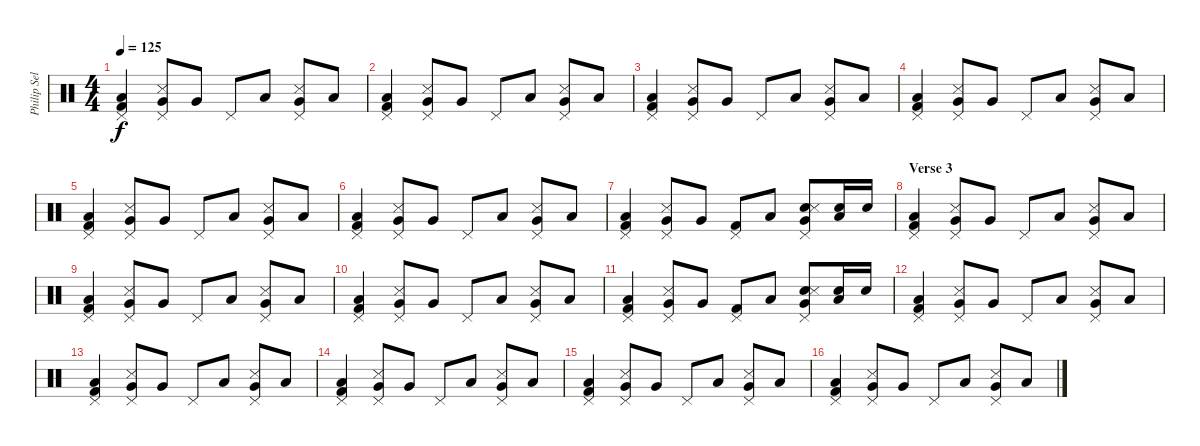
\track ("Philip Selway" "Philip Sel") {instrument percussion}
\staff {score}
\articulation defaults
\ts (4 4)
\tempo 125
\clef neutral
\ks c
("Pedal Hi-Hat (hit)" "Low Floor Tom (hit)" "Kick (hit) 2").4{dy f} ("Pedal Hi-Hat (hit)" "Snare (side stick) 3" "Very Low Tom (hit)").8 "Very Low Tom (hit)".8 "Pedal Hi-Hat (hit)".8 "Low Floor Tom (hit)".8 ("Pedal Hi-Hat (hit)" "Snare (side stick) 3" "Very Low Tom (hit)").8 "Low Floor Tom (hit)".8 |
("Pedal Hi-Hat (hit)" "Low Floor Tom (hit)" "Kick (hit) 2").4 ("Pedal Hi-Hat (hit)" "Snare (side stick) 3" "Very Low Tom (hit)").8 "Very Low Tom (hit)".8 "Pedal Hi-Hat (hit)".8 "Low Floor Tom (hit)".8 ("Pedal Hi-Hat (hit)" "Snare (side stick) 3" "Very Low Tom (hit)").8 "Low Floor Tom (hit)".8 |
("Pedal Hi-Hat (hit)" "Low Floor Tom (hit)" "Kick (hit) 2").4 ("Pedal Hi-Hat (hit)" "Snare (side stick) 3" "Very Low Tom (hit)").8 "Very Low Tom (hit)".8 "Pedal Hi-Hat (hit)".8 "Low Floor Tom (hit)".8 ("Pedal Hi-Hat (hit)" "Snare (side stick) 3" "Very Low Tom (hit)").8 "Low Floor Tom (hit)".8 |
("Pedal Hi-Hat (hit)" "Low Floor Tom (hit)" "Kick (hit) 2").4 ("Pedal Hi-Hat (hit)" "Snare (side stick) 3" "Very Low Tom (hit)").8 "Very Low Tom (hit)".8 "Pedal Hi-Hat (hit)".8 "Low Floor Tom (hit)".8 ("Pedal Hi-Hat (hit)" "Snare (side stick) 3" "Very Low Tom (hit)").8 "Low Floor Tom (hit)".8 |
("Pedal Hi-Hat (hit)" "Low Floor Tom (hit)" "Kick (hit) 2").4 ("Pedal Hi-Hat (hit)" "Snare (side stick) 3" "Very Low Tom (hit)").8 "Very Low Tom (hit)".8 "Pedal Hi-Hat (hit)".8 "Low Floor Tom (hit)".8 ("Pedal Hi-Hat (hit)" "Snare (side stick) 3" "Very Low Tom (hit)").8 "Low Floor Tom (hit)".8 |
("Pedal Hi-Hat (hit)" "Low Floor Tom (hit)" "Kick (hit) 2").4 ("Pedal Hi-Hat (hit)" "Snare (side stick) 3" "Very Low Tom (hit)").8 "Very Low Tom (hit)".8 "Pedal Hi-Hat (hit)".8 "Low Floor Tom (hit)".8 ("Pedal Hi-Hat (hit)" "Snare (side stick) 3" "Very Low Tom (hit)").8 "Low Floor Tom (hit)".8 |
("Pedal Hi-Hat (hit)" "Low Floor Tom (hit)" "Kick (hit) 2").4 ("Pedal Hi-Hat (hit)" "Snare (side stick) 3" "Very Low Tom (hit)").8 "Very Low Tom (hit)".8 ("Pedal Hi-Hat (hit)" "Kick (hit) 2").8 "Low Floor Tom (hit)".8 ("Pedal Hi-Hat (hit)" "Electric Snare (hit)" "Snare (side stick) 3" "Very Low Tom (hit)").8 ("Electric Snare (hit)" "Low Floor Tom (hit)").16 "Electric Snare (hit)".16 |
\section ("" "Verse 3")
("Pedal Hi-Hat (hit)" "Low Floor Tom (hit)" "Kick (hit) 2").4 ("Pedal Hi-Hat (hit)" "Snare (side stick) 3" "Very Low Tom (hit)").8 "Very Low Tom (hit)".8 "Pedal Hi-Hat (hit)".8 "Low Floor Tom (hit)".8 ("Pedal Hi-Hat (hit)" "Snare (side stick) 3" "Very Low Tom (hit)").8 "Low Floor Tom (hit)".8 |
("Pedal Hi-Hat (hit)" "Low Floor Tom (hit)" "Kick (hit) 2").4 ("Pedal Hi-Hat (hit)" "Snare (side stick) 3" "Very Low Tom (hit)").8 "Very Low Tom (hit)".8 "Pedal Hi-Hat (hit)".8 "Low Floor Tom (hit)".8 ("Pedal Hi-Hat (hit)" "Snare (side stick) 3" "Very Low Tom (hit)").8 "Low Floor Tom (hit)".8 |
("Pedal Hi-Hat (hit)" "Low Floor Tom (hit)" "Kick (hit) 2").4 ("Pedal Hi-Hat (hit)" "Snare (side stick) 3" "Very Low Tom (hit)").8 "Very Low Tom (hit)".8 "Pedal Hi-Hat (hit)".8 "Low Floor Tom (hit)".8 ("Pedal Hi-Hat (hit)" "Snare (side stick) 3" "Very Low Tom (hit)").8 "Low Floor Tom (hit)".8 |
("Pedal Hi-Hat (hit)" "Low Floor Tom (hit)" "Kick (hit) 2").4 ("Pedal Hi-Hat (hit)" "Snare (side stick) 3" "Very Low Tom (hit)").8 "Very Low Tom (hit)".8 ("Pedal Hi-Hat (hit)" "Kick (hit) 2").8 "Low Floor Tom (hit)".8 ("Pedal Hi-Hat (hit)" "Electric Snare (hit)" "Snare (side stick) 3" "Very Low Tom (hit)").8 ("Electric Snare (hit)" "Low Floor Tom (hit)").16 "Electric Snare (hit)".16 |
("Pedal Hi-Hat (hit)" "Low Floor Tom (hit)" "Kick (hit) 2").4 ("Pedal Hi-Hat (hit)" "Snare (side stick) 3" "Very Low Tom (hit)").8 "Very Low Tom (hit)".8 "Pedal Hi-Hat (hit)".8 "Low Floor Tom (hit)".8 ("Pedal Hi-Hat (hit)" "Snare (side stick) 3" "Very Low Tom (hit)").8 "Low Floor Tom (hit)".8 |
("Pedal Hi-Hat (hit)" "Low Floor Tom (hit)" "Kick (hit) 2").4 ("Pedal Hi-Hat (hit)" "Snare (side stick) 3" "Very Low Tom (hit)").8 "Very Low Tom (hit)".8 "Pedal Hi-Hat (hit)".8 "Low Floor Tom (hit)".8 ("Pedal Hi-Hat (hit)" "Snare (side stick) 3" "Very Low Tom (hit)").8 "Low Floor Tom (hit)".8 |
("Pedal Hi-Hat (hit)" "Low Floor Tom (hit)" "Kick (hit) 2").4 ("Pedal Hi-Hat (hit)" "Snare (side stick) 3" "Very Low Tom (hit)").8 "Very Low Tom (hit)".8 "Pedal Hi-Hat (hit)".8 "Low Floor Tom (hit)".8 ("Pedal Hi-Hat (hit)" "Snare (side stick) 3" "Very Low Tom (hit)").8 "Low Floor Tom (hit)".8 |
("Pedal Hi-Hat (hit)" "Low Floor Tom (hit)" "Kick (hit) 2").4 ("Pedal Hi-Hat (hit)" "Snare (side stick) 3" "Very Low Tom (hit)").8 "Very Low Tom (hit)".8 "Pedal Hi-Hat (hit)".8 "Low Floor Tom (hit)".8 ("Pedal Hi-Hat (hit)" "Snare (side stick) 3" "Very Low Tom (hit)").8 "Low Floor Tom (hit)".8 |
("Pedal Hi-Hat (hit)" "Low Floor Tom (hit)" "Kick (hit) 2").4 ("Pedal Hi-Hat (hit)" "Snare (side stick) 3" "Very Low Tom (hit)").8 "Very Low Tom (hit)".8 "Pedal Hi-Hat (hit)".8 "Low Floor Tom (hit)".8 ("Pedal Hi-Hat (hit)" "Snare (side stick) 3" "Very Low Tom (hit)").8 "Low Floor Tom (hit)".8
